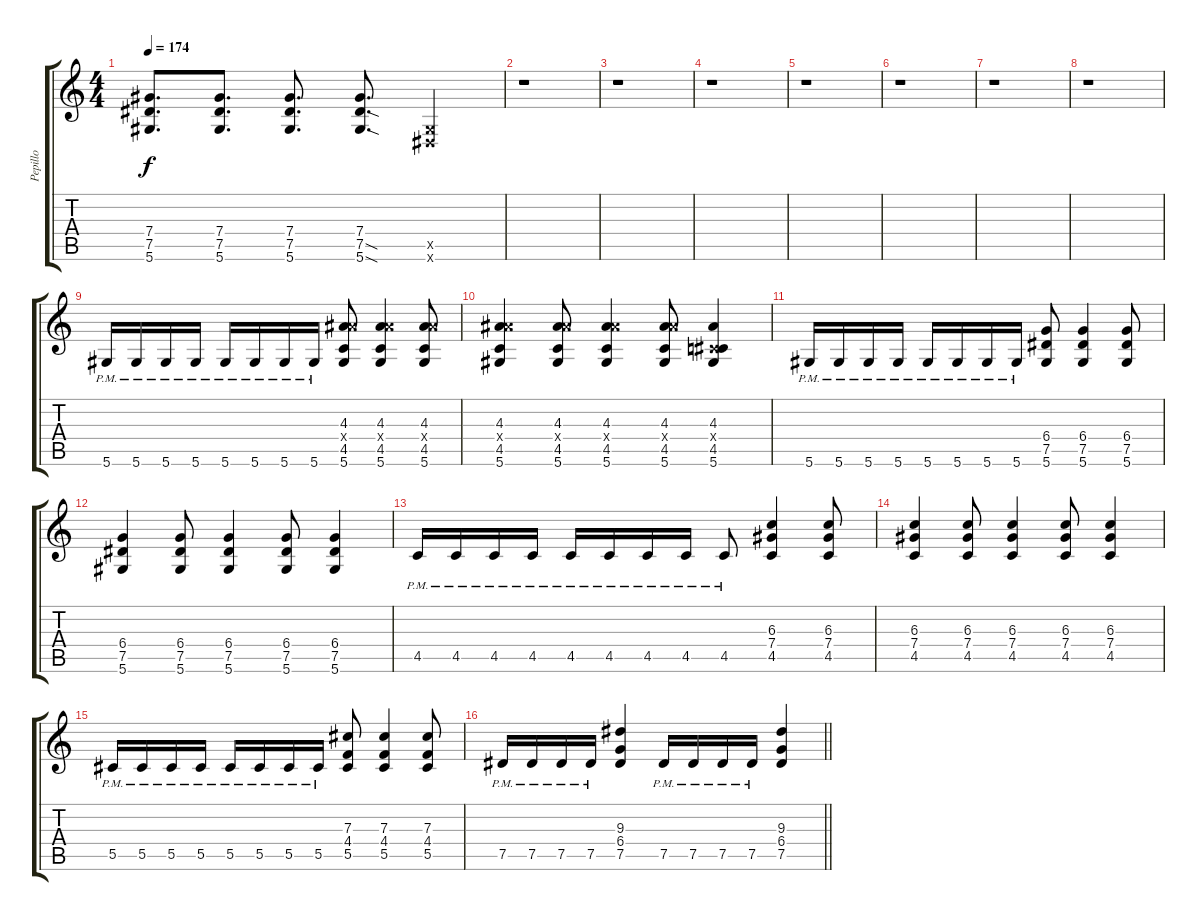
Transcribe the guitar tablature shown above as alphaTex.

\track ("Pepillo" "Pepillo") {instrument overdrivenguitar}
\staff {score tabs}
\tuning (Eb4 Bb3 Gb3 Db3 Ab2 Eb2) {hide}
\ts (4 4)
\tempo 174
\clef g2
\ks c
(7.4 7.5 5.6).8{d dy f} (7.4 7.5 5.6).8{d} (7.4 7.5 5.6).8{d} (7.4 7.5{sod} 5.6{sod}).8{d} (0.5{x} 0.6{x}).4 |
r.1 |
r.1 |
r.1 |
r.1 |
r.1 |
r.1 |
r.1 |
5.6{pm}.16 5.6{pm}.16 5.6{pm}.16 5.6{pm}.16 5.6{pm}.16 5.6{pm}.16 5.6{pm}.16 5.6{pm}.16 (4.3 9.4{x} 4.5 5.6).8 (4.3 9.4{x} 4.5 5.6).4 (4.3 9.4{x} 4.5 5.6).8 |
(4.3 9.4{x} 4.5 5.6).4 (4.3 9.4{x} 4.5 5.6).8 (4.3 9.4{x} 4.5 5.6).4 (4.3 9.4{x} 4.5 5.6).8 (4.3 0.4{x} 4.5 5.6).4 |
5.6{pm}.16 5.6{pm}.16 5.6{pm}.16 5.6{pm}.16 5.6{pm}.16 5.6{pm}.16 5.6{pm}.16 5.6{pm}.16 (6.4 7.5 5.6).8 (6.4 7.5 5.6).4 (6.4 7.5 5.6).8 |
(6.4 7.5 5.6).4 (6.4 7.5 5.6).8 (6.4 7.5 5.6).4 (6.4 7.5 5.6).8 (6.4 7.5 5.6).4 |
4.5{pm}.16 4.5{pm}.16 4.5{pm}.16 4.5{pm}.16 4.5{pm}.16 4.5{pm}.16 4.5{pm}.16 4.5{pm}.16 4.5{pm}.8 (6.3 7.4 4.5).4 (6.3 7.4 4.5).8 |
(6.3 7.4 4.5).4 (6.3 7.4 4.5).8 (6.3 7.4 4.5).4 (6.3 7.4 4.5).8 (6.3 7.4 4.5).4 |
5.5{pm}.16 5.5{pm}.16 5.5{pm}.16 5.5{pm}.16 5.5{pm}.16 5.5{pm}.16 5.5{pm}.16 5.5{pm}.16 (7.3 4.4 5.5).8 (7.3 4.4 5.5).4 (7.3 4.4 5.5).8 |
\barLineRight lightlight
7.5{pm}.16 7.5{pm}.16 7.5{pm}.16 7.5{pm}.16 (9.3 6.4 7.5).4 7.5{pm}.16 7.5{pm}.16 7.5{pm}.16 7.5{pm}.16 (9.3 6.4 7.5).4
